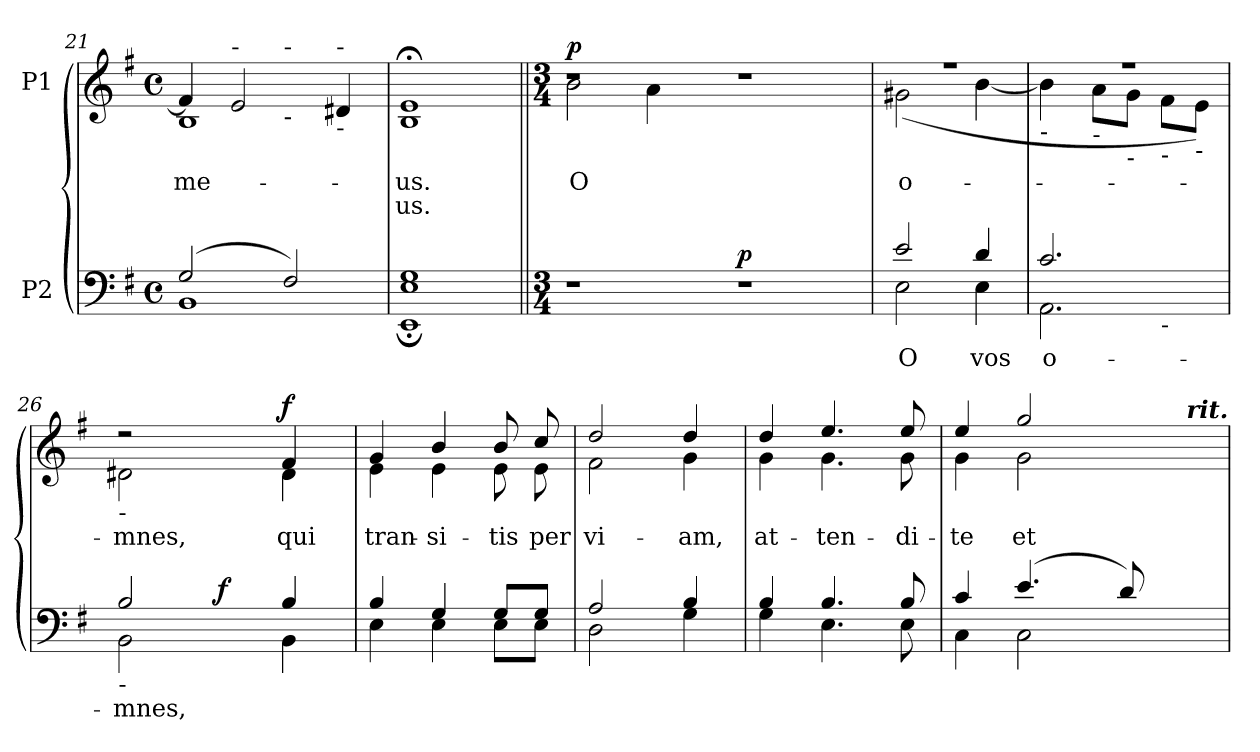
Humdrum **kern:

**kern	**text	**dynam	**kern	**text	**text	**dynam
*part2	*part2	*part2	*part1	*part1	*part1	*part1
*staff2	*staff2	*staff2	*staff1	*staff1	*staff1	*staff1
*I"P2	*	*	*I"P1	*	*	*
*clefF4	*	*	*clefG2	*	*	*
*k[f#]	*	*	*k[f#]	*	*	*
*G:	*	*	*G:	*	*	*
*M4/4	*	*	*M4/4	*	*	*
*met(c)	*	*	*met(c)	*	*	*
=21	=21	=21	=21	=21	=21	=21
*^	*	*	*	*	*	*
!	!	!	!	!LO:TX:a:t=-	!	!	!
!	!	!	!	!	!LO:LY:b:color=#000000	!	!
*	*	*	*	*^	*	*	*
*	*	*	*	*	*^	*	*	*
(2Gi/	1BBi	.	.	4f#i/]	1Bi	2ryy	me-	.	.
!	!	!	!	!LO:TX:a:t=-	!	!	!	!	!
.	.	.	.	2ei/	.	.	.	.	.
!	!	!	!	!	!	!LO:TX:b:t=-	!	!	!
!	!	!	!	!	!	!LO:TX:a:t=-	!	!	!
2F#i/)	.	.	.	.	.	2ryy	.	.	.
!	!	!	!	!LO:TX:b:t=-	!	!	!	!	!
!	!	!	!	!LO:TX:a:t=-	!	!	!	!	!
.	.	.	.	4d#Xi/	.	.	.	.	.
*	*	*	*	*v	*v	*v	*	*	*
=22	=22	=22	=22	=22	=22	=22	=22
*	*	*	*	*^	*	*	*
*	*	*	*	*	*^	*	*	*
!	!	!	!	!	!	!	!LO:LY:a:color=#000000	!LO:LY:b:color=#000000	!
*	*	*	*	*	*v	*v	*	*	*
1Gi	1EEi; 1Ei;	.	.	1e;i	1Bi	us.	-us.	.
=23||	=23||	=23||	=23||	=23||	=23||	=23||	=23||	=23||
*M3/4	*	*	*	*M3/4	*	*	*	*
!LO:N:vis=1	!	!	!	!LO:N:vis=1	!	!	!	!
!	!	!	!	!	!	!LO:LY:b:color=#000000	!	!
2.r	2ryy	.	.	2.r	2bi\	O	.	p
.	8ryy	.	.	.	4ai\	.	.	.
.	16ryy	.	.	.	.	.	.	.
.	32ryy	.	.	.	.	.	.	.
.	64ryy	.	.	.	.	.	.	.
.	128...ryy	.	.	.	.	.	.	.
.	2ryy	.	p	.	.	.	.	.
!LO:N:vis=1	!	!	!	!LO:N:vis=1	!	!	!	!
2.r	.	.	.	2.r	2.ryy	.	.	.
.	4ryy	.	.	.	.	.	.	.
.	1024ryy	.	.	.	.	.	.	.
=24	=24	=24	=24	=24	=24	=24	=24	=24
!	!	!LO:LY:b:color=#000000	!	!LO:N:vis=1	!	!	!	!
!	!	!	!	!	!	!LO:LY:b:color=#000000	!	!
2ei/	2Ei\	O	.	2.r	(2g#Xi\	o-	.	.
!	!	!LO:LY:b:color=#000000	!	!	!	!	!	!
4di/	4Ei\	vos	.	.	[>4bi\	.	.	.
*v	*v	*	*	*	*	*	*	*
=25	=25	=25	=25	=25	=25	=25	=25
*^	*	*	*	*	*	*	*
!	!	!	!	!LO:TX:b:t=-	!	!	!	!
!	!	!LO:LY:b:color=#000000	!	!LO:N:vis=1	!	!	!	!
*	*^	*	*	*	*	*	*	*
2.ci/	2.AAi\	2ryy	o-	.	2.r	4bi\]	.	.	.
!	!	!	!	!	!	!LO:TX:b:t=-	!	!	!
.	.	.	.	.	.	8ai\L	.	.	.
!	!	!	!	!	!	!LO:TX:b:t=-	!	!	!
.	.	.	.	.	.	8gi\J	.	.	.
!	!	!	!	!	!	!LO:TX:b:t=-	!	!	!
!	!	!LO:TX:b:t=-	!	!	!	!	!	!	!
.	.	4ryy	.	.	.	8f#i\L	.	.	.
!	!	!	!	!	!	!LO:TX:b:t=-	!	!	!
.	.	.	.	.	.	8ei\J)	.	.	.
!!LO:LB:g=z	!!
=26	=26	=26	=26	=26	=26	=26	=26	=26	=26
!	!	!	!LO:LY:b:color=#000000	!	!	!	!	!	!
!	!	!	!	!	!LO:TX:b:t=-	!	!	!	!
!LO:TX:b:t=-	!	!	!	!	!	!	!	!	!
!	!	!	!	!	!	!	!LO:LY:b:color=#000000	!	!
2Bi/	2BBi\	8ryy	-mnes,	.	2r	2d#Xi\	mnes,	.	.
.	.	16ryy	.	.	.	.	.	.	.
.	.	32ryy	.	.	.	.	.	.	.
.	.	64ryy	.	.	.	.	.	.	.
.	.	512.ryy	.	.	.	.	.	.	.
.	.	2ryy	.	f	.	.	.	.	.
!	!	!	!	!	!	!	!LO:LY:b:color=#000000	!	!
4Bi/	4BBi\	.	.	.	4f#i/	4d#i\	qui	.	f
.	.	128ryy	.	.	.	.	.	.	.
.	.	256ryy	.	.	.	.	.	.	.
.	.	1024ryy	.	.	.	.	.	.	.
*	*v	*v	*	*	*	*	*	*	*
=27	=27	=27	=27	=27	=27	=27	=27	=27
*	*^	*	*	*	*	*	*	*
!	!	!	!	!	!	!	!LO:LY:b:color=#000000	!	!
*	*v	*v	*	*	*	*	*	*	*
4Bi/	4Ei\	.	.	4gi/	4ei\	tran-	.	.
!	!	!	!	!	!	!LO:LY:b:color=#000000	!	!
4Gi/	4Ei\	.	.	4bi/	4ei\	-si-	.	.
!	!	!	!	!	!	!LO:LY:b:color=#000000	!	!
8Gi/L	8Ei\L	.	.	8bi/	8ei\	-tis	.	.
!	!	!	!	!	!	!LO:LY:b:color=#000000	!	!
8Gi/J	8Ei\J	.	.	8cci/	8ei\	per	.	.
=28	=28	=28	=28	=28	=28	=28	=28	=28
!	!	!	!	!	!	!LO:LY:b:color=#000000	!	!
2Ai/	2Di\	.	.	2ddi/	2f#i\	vi-	.	.
!	!	!	!	!	!	!LO:LY:b:color=#000000	!	!
4Bi/	4Gi\	.	.	4ddi/	4gi\	-am,	.	.
=29	=29	=29	=29	=29	=29	=29	=29	=29
!	!	!	!	!	!	!LO:LY:b:color=#000000	!	!
4Bi/	4Gi\	.	.	4ddi/	4gi\	at-	.	.
!	!	!	!	!	!	!LO:LY:b:color=#000000	!	!
4.Bi/	4.Ei\	.	.	4.eei/	4.gi\	-ten-	.	.
!	!	!	!	!	!	!LO:LY:b:color=#000000	!	!
8Bi/	8Ei\	.	.	8eei/	8gi\	-di-	.	.
*	*	*	*	*v	*v	*	*	*
=30	=30	=30	=30	=30	=30	=30	=30
*	*	*	*	*^	*	*	*
!	!	!	!	!	!	!LO:LY:b:color=#000000	!	!
*	*	*	*	*	*^	*	*	*
4ci/	4Ci\	.	.	4eei/	4gi\	2ryy	-te	.	.
!	!	!	!	!	!	!	!LO:LY:b:color=#000000	!	!
(4.ei/	2Ci\	.	.	2ggi/	2gi\	.	et	.	.
.	.	.	.	.	.	8ryy	.	.	.
8di/)	.	.	.	.	.	16ryy	.	.	.
.	.	.	.	.	.	32ryy	.	.	.
.	.	.	.	.	.	64ryy	.	.	.
.	.	.	.	.	.	128...ryy	.	.	.
!	!	!	!	!	!	!LO:TX:a:Bi:t=rit.	!	!	!
.	.	.	.	.	.	1024ryy	.	.	.
*v	*v	*	*	*	*	*	*	*	*
*	*	*	*v	*v	*v	*	*	*
=	=	=	=	=	=	=
*-	*-	*-	*-	*-	*-	*-
